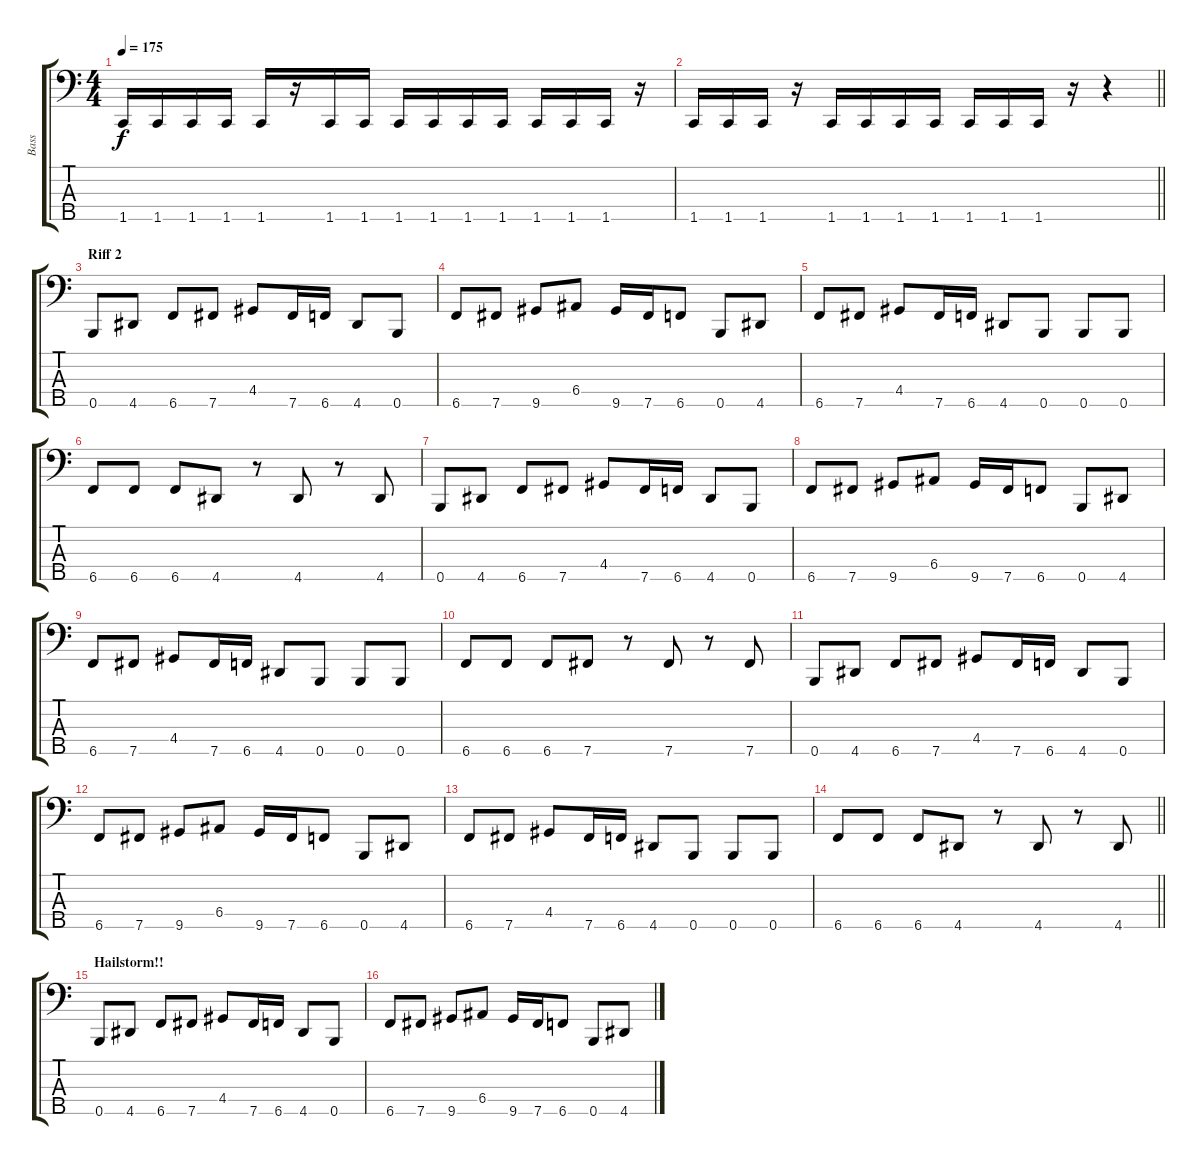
\track ("Bass" "Bass") {instrument electricbassfinger}
\staff {score tabs}
\tuning (G2 D2 A1 E1 B0) {hide}
\ts (4 4)
\tempo 175
\clef f4
\ks c
1.5.16{dy f} 1.5.16 1.5.16 1.5.16 1.5.16 r.16 1.5.16 1.5.16 1.5.16 1.5.16 1.5.16 1.5.16 1.5.16 1.5.16 1.5.16 r.16 |
\barLineRight lightlight
1.5.16 1.5.16 1.5.16 r.16 1.5.16 1.5.16 1.5.16 1.5.16 1.5.16 1.5.16 1.5.16 r.16 r.4 |
\section ("" "Riff 2")
0.5.8 4.5.8 6.5.8 7.5.8 4.4.8 7.5.16 6.5.16 4.5.8 0.5.8 |
6.5.8 7.5.8 9.5.8 6.4.8 9.5.16 7.5.16 6.5.8 0.5.8 4.5.8 |
6.5.8 7.5.8 4.4.8 7.5.16 6.5.16 4.5.8 0.5.8 0.5.8 0.5.8 |
6.5.8 6.5.8 6.5.8 4.5.8 r.8 4.5.8 r.8 4.5.8 |
0.5.8 4.5.8 6.5.8 7.5.8 4.4.8 7.5.16 6.5.16 4.5.8 0.5.8 |
6.5.8 7.5.8 9.5.8 6.4.8 9.5.16 7.5.16 6.5.8 0.5.8 4.5.8 |
6.5.8 7.5.8 4.4.8 7.5.16 6.5.16 4.5.8 0.5.8 0.5.8 0.5.8 |
6.5.8 6.5.8 6.5.8 7.5.8 r.8 7.5.8 r.8 7.5.8 |
0.5.8 4.5.8 6.5.8 7.5.8 4.4.8 7.5.16 6.5.16 4.5.8 0.5.8 |
6.5.8 7.5.8 9.5.8 6.4.8 9.5.16 7.5.16 6.5.8 0.5.8 4.5.8 |
6.5.8 7.5.8 4.4.8 7.5.16 6.5.16 4.5.8 0.5.8 0.5.8 0.5.8 |
\barLineRight lightlight
6.5.8 6.5.8 6.5.8 4.5.8 r.8 4.5.8 r.8 4.5.8 |
\section ("" "Hailstorm!!")
0.5.8 4.5.8 6.5.8 7.5.8 4.4.8 7.5.16 6.5.16 4.5.8 0.5.8 |
6.5.8 7.5.8 9.5.8 6.4.8 9.5.16 7.5.16 6.5.8 0.5.8 4.5.8
